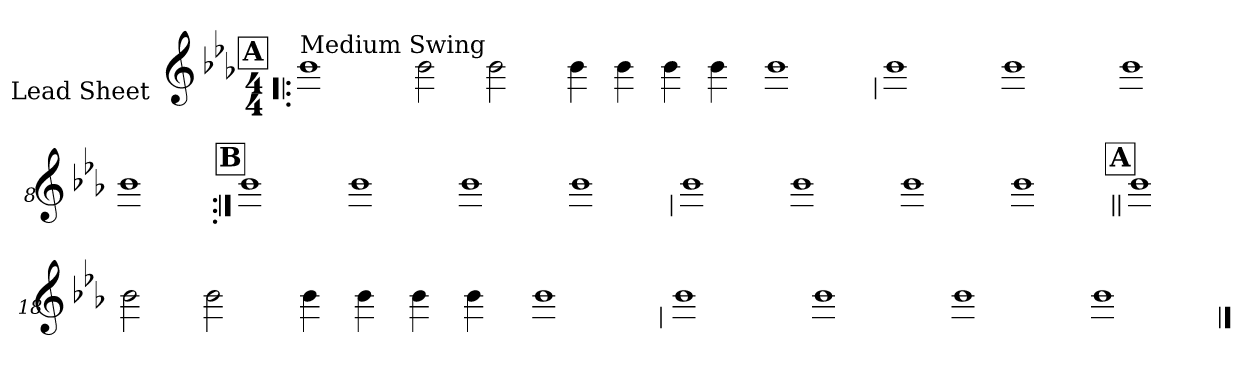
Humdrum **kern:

**kern
*part1
*staff1
*I"Lead Sheet
*stria0
*clefG2
*k[b-e-a-]
*E-:
*M4/4
!!LO:REH:place=s1:a:t=A
=1!|:
!LO:TX:a:t=Medium Swing
1b-
=2-
2b-
2b-
=3-
4b-
4b-
4b-
4b-
=4-
1b-
!!LO:LB:g=z
=5
1b-
=6-
1b-
=7-
1b-
=8-
1b-
!!LO:LB:g=z
!!LO:REH:place=s1:a:t=B
=9:|!
1b-
=10-
1b-
=11-
1b-
=12-
1b-
!!LO:LB:g=z
=13
1b-
=14-
1b-
=15-
1b-
=16-
1b-
!!LO:LB:g=z
!!LO:REH:place=s1:a:t=A
=17||
1b-
=18-
2b-
2b-
=19-
4b-
4b-
4b-
4b-
=20-
1b-
!!LO:LB:g=z
=21
1b-
=22-
1b-
=23-
1b-
=24-
1b-
==
*-
